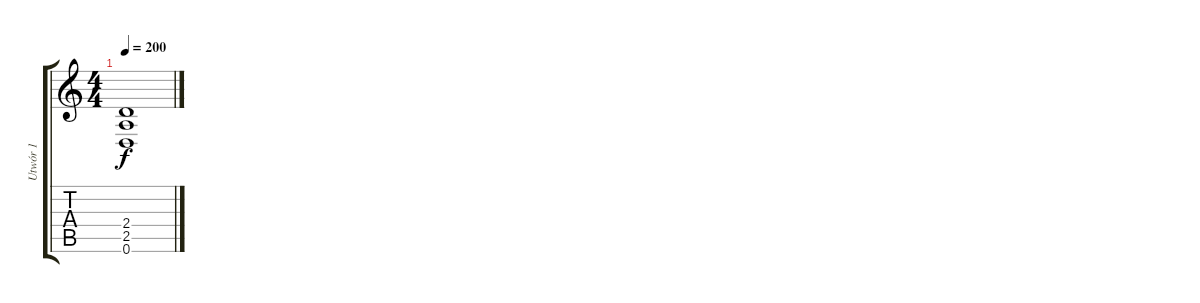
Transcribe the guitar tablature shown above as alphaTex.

\track ("Utwór 1" "Utwór 1") {instrument distortionguitar}
\staff {score tabs}
\tuning (D4 A3 F3 C3 G2 D2) {hide}
\ts (4 4)
\tempo 200
\clef g2
\ks c
(2.4{t} 2.5{t} 0.6{t}).1{dy f}
